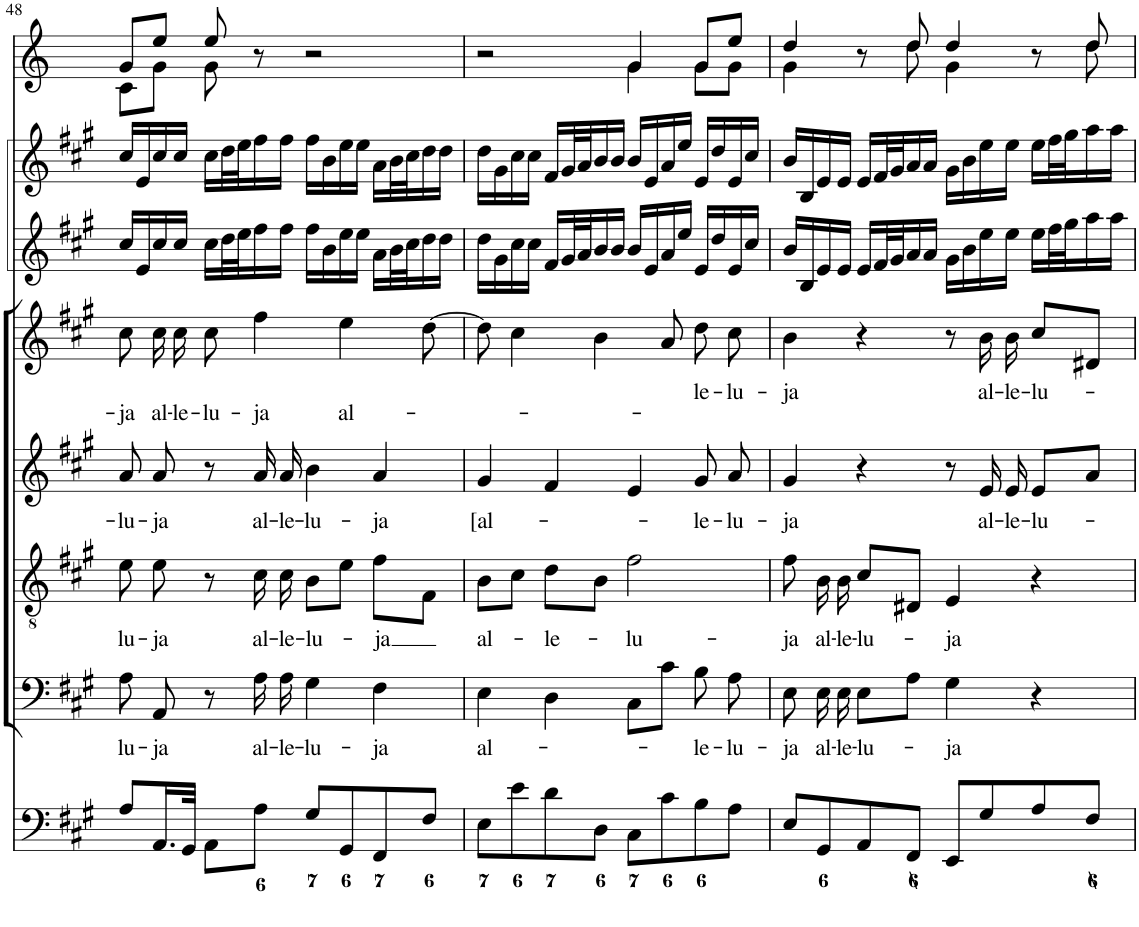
**kern	**kern	**text	**kern	**text	**kern	**text	**kern	**text	**kern	**kern	**kern
*part8	*part7	*part7	*part6	*part6	*part5	*part5	*part4	*part4	*part3	*part2	*part1
*staff8	*staff7	*staff7	*staff6	*staff6	*staff5	*staff5	*staff4	*staff4	*staff3	*staff2	*staff1
*I"Organ	*I"Voice	*	*I"Tenor	*	*I"Alto	*	*I"Voice	*	*I"Violin	*I"Violini	*I"Corni in A
*	*	*	*	*	*	*	*	*	*I'Vln	*I'Vln	*
!!LO:PB:g=z
*clefF4	*clefF4	*	*clefGv2	*	*clefG2	*	*clefG2	*	*clefG2	*clefG2	*clefG2
*	*	*	*	*	*	*	*	*	*	*	*Trd2c3
*k[f#c#g#]	*k[f#c#g#]	*	*k[f#c#g#]	*	*k[f#c#g#]	*	*k[f#c#g#]	*	*k[f#c#g#]	*k[f#c#g#]	*k[]
*M4/4	*M4/4	*	*M4/4	*	*M4/4	*	*M4/4	*	*M4/4	*M4/4	*M4/4
*met(c)	*met(c)	*	*met(c)	*	*met(c)	*	*met(c)	*	*met(c)	*met(c)	*met(c)
=48	=48	=48	=48	=48	=48	=48	=48	=48	=48	=48	=48
!	!	!LO:LY:b	!	!LO:LY:b	!	!LO:LY:b	!	!LO:LY:b	!	!	!
*	*	*	*	*	*	*	*	*	*	*	*^
8A/L	8A\	lu-	8e\	lu-	8a/	-lu-	8cc#\	-ja	16cc#/LL	16cc#/LL	8g/L	8c\L
.	.	.	.	.	.	.	.	.	16e/	16e/	.	.
!	!	!LO:LY:b	!	!LO:LY:b	!	!LO:LY:b	!	!LO:LY:b	!	!	!	!
16.AA/L	8AA/	-ja	8e\	-ja	8a/	-ja	16cc#\	al-	16cc#/	16cc#/	8ee/J	8g\J
!	!	!	!	!	!	!	!	!LO:LY:b	!	!	!	!
.	.	.	.	.	.	.	16cc#\	-le-	16cc#/JJ	16cc#/JJ	.	.
32GG#/JJk	.	.	.	.	.	.	.	.	.	.	.	.
!	!	!	!	!	!	!	!	!LO:LY:b	!	!	!	!
8AA\L	8r	.	8r	.	8r	.	8cc#\	-lu-	16cc#\LL	16cc#\LL	8ee/	8g\
.	.	.	.	.	.	.	.	.	32dd\L	32dd\L	.	.
.	.	.	.	.	.	.	.	.	32ee\J	32ee\J	.	.
!	!	!LO:LY:b	!	!LO:LY:b	!	!LO:LY:b	!	!LO:LY:b	!	!	!	!
8A\J	16A\	al-	16c#\	al-	16a/	al-	4ff#\	-ja	16ff#\	16ff#\	8r	2ryy
!	!	!LO:LY:b	!	!LO:LY:b	!	!LO:LY:b	!	!	!	!	!	!
.	16A\	-le-	16c#\	-le-	16a/	-le-	.	.	16ff#\JJ	16ff#\JJ	.	.
!	!	!LO:LY:b	!	!LO:LY:b	!	!LO:LY:b	!	!	!	!	!	!
8G#/L	4G#\	-lu-	8B\L	-lu-	4b\	-lu-	.	.	16ff#\LL	16ff#\LL	2r	.
.	.	.	.	.	.	.	.	.	16b\	16b\	.	.
!	!	!	!	!	!	!	!	!LO:LY:b	!	!	!	!
8GG#/	.	.	8e\J	.	.	.	4ee\	al-	16ee\	16ee\	.	.
.	.	.	.	.	.	.	.	.	16ee\JJ	16ee\JJ	.	.
!	!	!LO:LY:b	!	!LO:LY:b	!	!LO:LY:b	!	!	!	!	!	!
8FF#/	4F#\	-ja	8f#\L	-ja	4a/	-ja	.	.	16a\LL	16a\LL	.	.
.	.	.	.	.	.	.	.	.	32b\L	32b\L	.	.
.	.	.	.	.	.	.	.	.	32cc#\J	32cc#\J	.	.
8F#/J	.	.	8F#\J	.	.	.	[8dd\	.	16dd\	16dd\	.	8ryy
.	.	.	.	.	.	.	.	.	16dd\JJ	16dd\JJ	.	.
=49	=49	=49	=49	=49	=49	=49	=49	=49	=49	=49	=49	=49
!	!	!LO:LY:b	!	!LO:LY:b	!	!LO:LY:b	!	!	!	!	!	!
8E\L	4E\	al-	8B\L	al-	4g#/	[al-	8dd\]	.	16dd\LL	16dd\LL	2r	2ryy
.	.	.	.	.	.	.	.	.	16g#\	16g#\	.	.
8e\	.	.	8c#\J	.	.	.	4cc#\	.	16cc#\	16cc#\	.	.
.	.	.	.	.	.	.	.	.	16cc#\JJ	16cc#\JJ	.	.
!	!	!	!	!LO:LY:b	!	!	!	!	!	!	!	!
8d\	4D\	.	8d\L	-le-	4f#/	.	.	.	16f#/LL	16f#/LL	.	.
.	.	.	.	.	.	.	.	.	32g#/L	32g#/L	.	.
.	.	.	.	.	.	.	.	.	32a/J	32a/J	.	.
8D\J	.	.	8B\J	.	.	.	4b\	.	16b/	16b/	.	.
.	.	.	.	.	.	.	.	.	16b/JJ	16b/JJ	.	.
!	!	!	!	!LO:LY:b	!	!	!	!	!	!	!	!
8C#\L	8C#\L	.	2f#\	-lu-	4e/	.	.	.	16b/LL	16b/LL	4g/	4g\
.	.	.	.	.	.	.	.	.	16e/	16e/	.	.
8c#\	8c#\J	.	.	.	.	.	8a/	.	16a/	16a/	.	.
.	.	.	.	.	.	.	.	.	16ee/JJ	16ee/JJ	.	.
!	!	!LO:LY:b	!	!	!	!LO:LY:b	!	!LO:LY:b	!	!	!	!
8B\	8B\	-le-	.	.	8g#/	-le-	8dd\	-le-	16e/LL	16e/LL	8g/L	8g\L
.	.	.	.	.	.	.	.	.	16dd/	16dd/	.	.
!	!	!LO:LY:b	!	!	!	!LO:LY:b	!	!LO:LY:b	!	!	!	!
8A\J	8A\	-lu-	.	.	8a/	-lu-	8cc#\	-lu-	16e/	16e/	8ee/J	8g\J
.	.	.	.	.	.	.	.	.	16cc#/JJ	16cc#/JJ	.	.
=50	=50	=50	=50	=50	=50	=50	=50	=50	=50	=50	=50	=50
!	!	!LO:LY:b	!	!LO:LY:b	!	!LO:LY:b	!	!LO:LY:b	!	!	!	!
8E/L	8E\	-ja	8f#\	-ja	4g#/	-ja	4b\	-ja	16b/LL	16b/LL	4dd/	4g\
.	.	.	.	.	.	.	.	.	16B/	16B/	.	.
!	!	!LO:LY:b	!	!LO:LY:b	!	!	!	!	!	!	!	!
8GG#/	16E\	al-	16B\	al-	.	.	.	.	16e/	16e/	.	.
!	!	!LO:LY:b	!	!LO:LY:b	!	!	!	!	!	!	!	!
.	16E\	-le-	16B\	-le-	.	.	.	.	16e/JJ	16e/JJ	.	.
!	!	!LO:LY:b	!	!LO:LY:b	!	!	!	!	!	!	!	!
8AA/	8E\L	-lu-	8c#/L	-lu-	4r	.	4r	.	16e/LL	16e/LL	8r	8ryy
.	.	.	.	.	.	.	.	.	32f#/L	32f#/L	.	.
.	.	.	.	.	.	.	.	.	32g#/J	32g#/J	.	.
8FF#/J	8A\J	.	8D#X/J	.	.	.	.	.	16a/	16a/	8dd/	8dd\
.	.	.	.	.	.	.	.	.	16a/JJ	16a/JJ	.	.
!	!	!LO:LY:b	!	!LO:LY:b	!	!	!	!	!	!	!	!
8EE/L	4G#\	-ja	4E/	-ja	8r	.	8r	.	16g#\LL	16g#\LL	4dd/	4g\
.	.	.	.	.	.	.	.	.	16b\	16b\	.	.
!	!	!	!	!	!	!LO:LY:b	!	!LO:LY:b	!	!	!	!
8G#/	.	.	.	.	16e/	al-	16b\	al-	16ee\	16ee\	.	.
!	!	!	!	!	!	!LO:LY:b	!	!LO:LY:b	!	!	!	!
.	.	.	.	.	16e/	-le-	16b\	-le-	16ee\JJ	16ee\JJ	.	.
!	!	!	!	!	!	!LO:LY:b	!	!LO:LY:b	!	!	!	!
8A/	4r	.	4r	.	8e/L	-lu-	8cc#/L	-lu-	16ee\LL	16ee\LL	8r	8ryy
.	.	.	.	.	.	.	.	.	32ff#\L	32ff#\L	.	.
.	.	.	.	.	.	.	.	.	32gg#\J	32gg#\J	.	.
8F#/J	.	.	.	.	8a/J	.	8d#X/J	.	16aa\	16aa\	8dd/	8dd\
.	.	.	.	.	.	.	.	.	16aa\JJ	16aa\JJ	.	.
*	*	*	*	*	*	*	*	*	*	*	*v	*v
=	=	=	=	=	=	=	=	=	=	=	=
*-	*-	*-	*-	*-	*-	*-	*-	*-	*-	*-	*-
